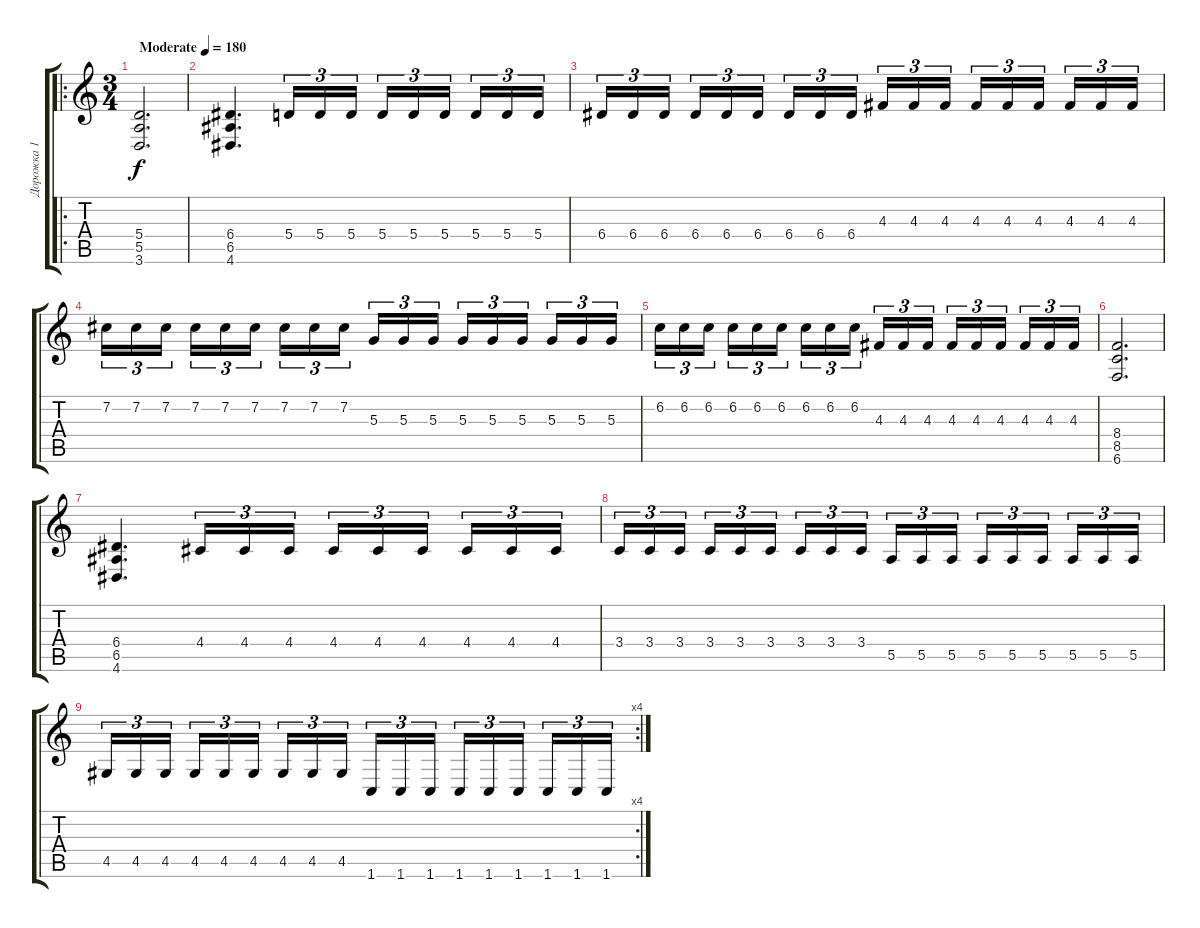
\track ("Дорожка 1" "Дорожка 1") {instrument overdrivenguitar}
\staff {score tabs}
\tuning (B3 Gb3 D3 A2 E2 B1) {hide}
\ro
\ts (3 4)
\tempo (180 "Moderate")
\clef g2
\ks c
(5.4 5.5 3.6).2{d dy f instrument overdrivenguitar} |
(6.4 6.5 4.6).4{d} 5.4.16{tu (3 2)} 5.4.16{tu (3 2)} 5.4.16{tu (3 2)} 5.4.16{tu (3 2)} 5.4.16{tu (3 2)} 5.4.16{tu (3 2) beam splitsecondary} 5.4.16{tu (3 2)} 5.4.16{tu (3 2)} 5.4.16{tu (3 2)} |
6.4.16{tu (3 2)} 6.4.16{tu (3 2)} 6.4.16{tu (3 2) beam splitsecondary} 6.4.16{tu (3 2)} 6.4.16{tu (3 2)} 6.4.16{tu (3 2)} 6.4.16{tu (3 2)} 6.4.16{tu (3 2)} 6.4.16{tu (3 2) beam splitsecondary} 4.3.16{tu (3 2)} 4.3.16{tu (3 2)} 4.3.16{tu (3 2)} 4.3.16{tu (3 2)} 4.3.16{tu (3 2)} 4.3.16{tu (3 2) beam splitsecondary} 4.3.16{tu (3 2)} 4.3.16{tu (3 2)} 4.3.16{tu (3 2)} |
7.2.16{tu (3 2)} 7.2.16{tu (3 2)} 7.2.16{tu (3 2) beam splitsecondary} 7.2.16{tu (3 2)} 7.2.16{tu (3 2)} 7.2.16{tu (3 2)} 7.2.16{tu (3 2)} 7.2.16{tu (3 2)} 7.2.16{tu (3 2) beam splitsecondary} 5.3.16{tu (3 2)} 5.3.16{tu (3 2)} 5.3.16{tu (3 2)} 5.3.16{tu (3 2)} 5.3.16{tu (3 2)} 5.3.16{tu (3 2) beam splitsecondary} 5.3.16{tu (3 2)} 5.3.16{tu (3 2)} 5.3.16{tu (3 2)} |
6.2.16{tu (3 2)} 6.2.16{tu (3 2)} 6.2.16{tu (3 2) beam splitsecondary} 6.2.16{tu (3 2)} 6.2.16{tu (3 2)} 6.2.16{tu (3 2)} 6.2.16{tu (3 2)} 6.2.16{tu (3 2)} 6.2.16{tu (3 2) beam splitsecondary} 4.3.16{tu (3 2)} 4.3.16{tu (3 2)} 4.3.16{tu (3 2)} 4.3.16{tu (3 2)} 4.3.16{tu (3 2)} 4.3.16{tu (3 2) beam splitsecondary} 4.3.16{tu (3 2)} 4.3.16{tu (3 2)} 4.3.16{tu (3 2)} |
(8.4 8.5 6.6).2{d} |
(6.4 6.5 4.6).4{d} 4.4.16{tu (3 2)} 4.4.16{tu (3 2)} 4.4.16{tu (3 2)} 4.4.16{tu (3 2)} 4.4.16{tu (3 2)} 4.4.16{tu (3 2) beam splitsecondary} 4.4.16{tu (3 2)} 4.4.16{tu (3 2)} 4.4.16{tu (3 2)} |
3.4.16{tu (3 2)} 3.4.16{tu (3 2)} 3.4.16{tu (3 2) beam splitsecondary} 3.4.16{tu (3 2)} 3.4.16{tu (3 2)} 3.4.16{tu (3 2)} 3.4.16{tu (3 2)} 3.4.16{tu (3 2)} 3.4.16{tu (3 2) beam splitsecondary} 5.5.16{tu (3 2)} 5.5.16{tu (3 2)} 5.5.16{tu (3 2)} 5.5.16{tu (3 2)} 5.5.16{tu (3 2)} 5.5.16{tu (3 2) beam splitsecondary} 5.5.16{tu (3 2)} 5.5.16{tu (3 2)} 5.5.16{tu (3 2)} |
\rc 4
4.5.16{tu (3 2)} 4.5.16{tu (3 2)} 4.5.16{tu (3 2) beam splitsecondary} 4.5.16{tu (3 2)} 4.5.16{tu (3 2)} 4.5.16{tu (3 2)} 4.5.16{tu (3 2)} 4.5.16{tu (3 2)} 4.5.16{tu (3 2) beam splitsecondary} 1.6.16{tu (3 2)} 1.6.16{tu (3 2)} 1.6.16{tu (3 2)} 1.6.16{tu (3 2)} 1.6.16{tu (3 2)} 1.6.16{tu (3 2) beam splitsecondary} 1.6.16{tu (3 2)} 1.6.16{tu (3 2)} 1.6.16{tu (3 2)}
